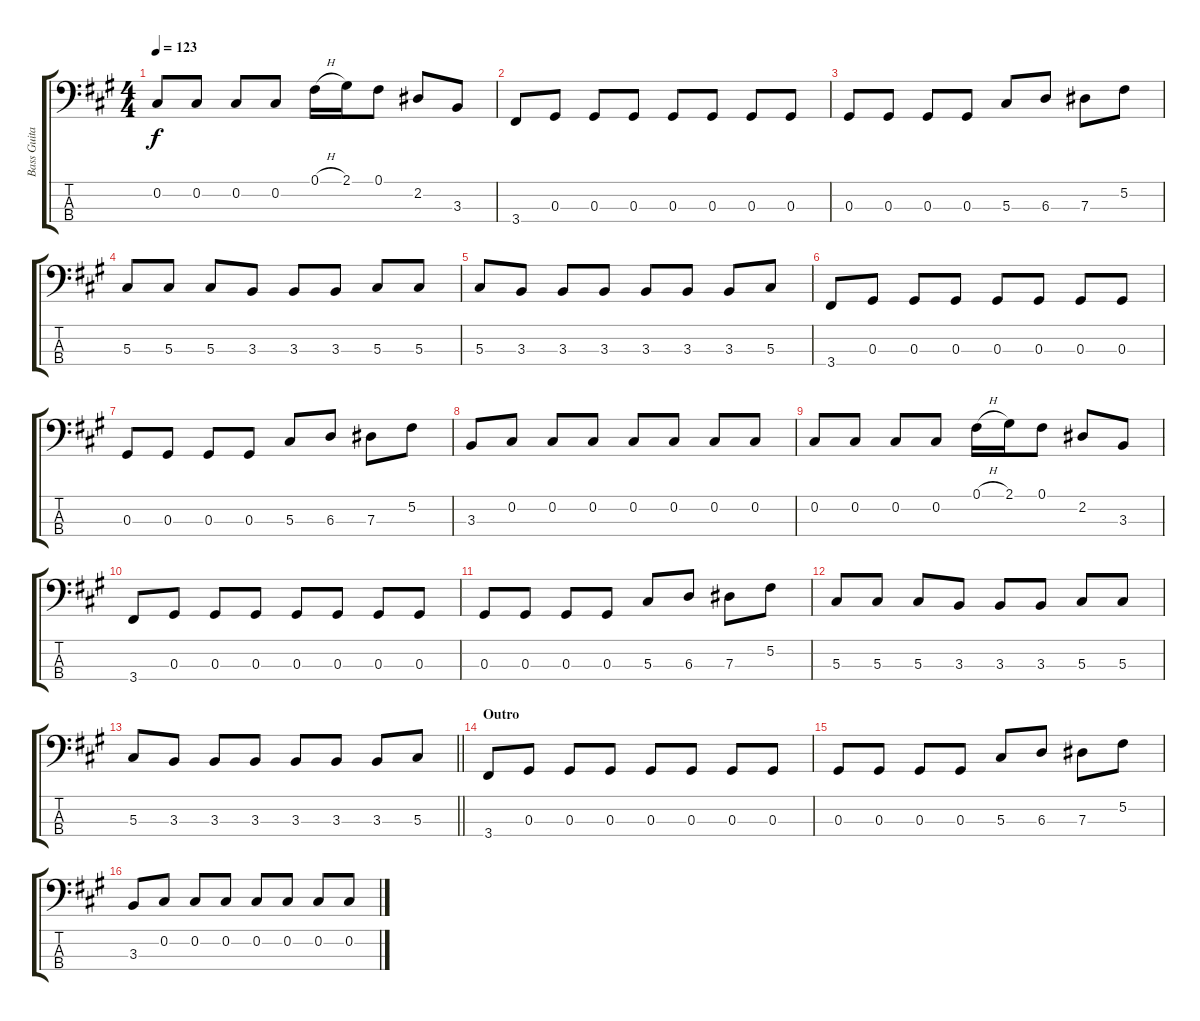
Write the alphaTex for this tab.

\track ("Bass Guitar" "Bass Guita") {instrument electricbassfinger}
\staff {score tabs}
\tuning (Gb2 Db2 Ab1 Eb1) {hide}
\ts (4 4)
\tempo 123
\clef f4
\ks a
0.2.8{dy f} 0.2.8 0.2.8 0.2.8 0.1{h}.16 2.1.16 0.1.8 2.2.8 3.3.8 |
3.4.8 0.3.8 0.3.8 0.3.8 0.3.8 0.3.8 0.3.8 0.3.8 |
0.3.8 0.3.8 0.3.8 0.3.8 5.3.8 6.3.8 7.3.8 5.2.8 |
5.3.8 5.3.8 5.3.8 3.3.8 3.3.8 3.3.8 5.3.8 5.3.8 |
5.3.8 3.3.8 3.3.8 3.3.8 3.3.8 3.3.8 3.3.8 5.3.8 |
3.4.8 0.3.8 0.3.8 0.3.8 0.3.8 0.3.8 0.3.8 0.3.8 |
0.3.8 0.3.8 0.3.8 0.3.8 5.3.8 6.3.8 7.3.8 5.2.8 |
3.3.8 0.2.8 0.2.8 0.2.8 0.2.8 0.2.8 0.2.8 0.2.8 |
0.2.8 0.2.8 0.2.8 0.2.8 0.1{h}.16 2.1.16 0.1.8 2.2.8 3.3.8 |
3.4.8 0.3.8 0.3.8 0.3.8 0.3.8 0.3.8 0.3.8 0.3.8 |
0.3.8 0.3.8 0.3.8 0.3.8 5.3.8 6.3.8 7.3.8 5.2.8 |
5.3.8 5.3.8 5.3.8 3.3.8 3.3.8 3.3.8 5.3.8 5.3.8 |
\barLineRight lightlight
5.3.8 3.3.8 3.3.8 3.3.8 3.3.8 3.3.8 3.3.8 5.3.8 |
\section ("" "Outro")
3.4.8 0.3.8 0.3.8 0.3.8 0.3.8 0.3.8 0.3.8 0.3.8 |
0.3.8 0.3.8 0.3.8 0.3.8 5.3.8 6.3.8 7.3.8 5.2.8 |
3.3.8 0.2.8 0.2.8 0.2.8 0.2.8 0.2.8 0.2.8 0.2.8
